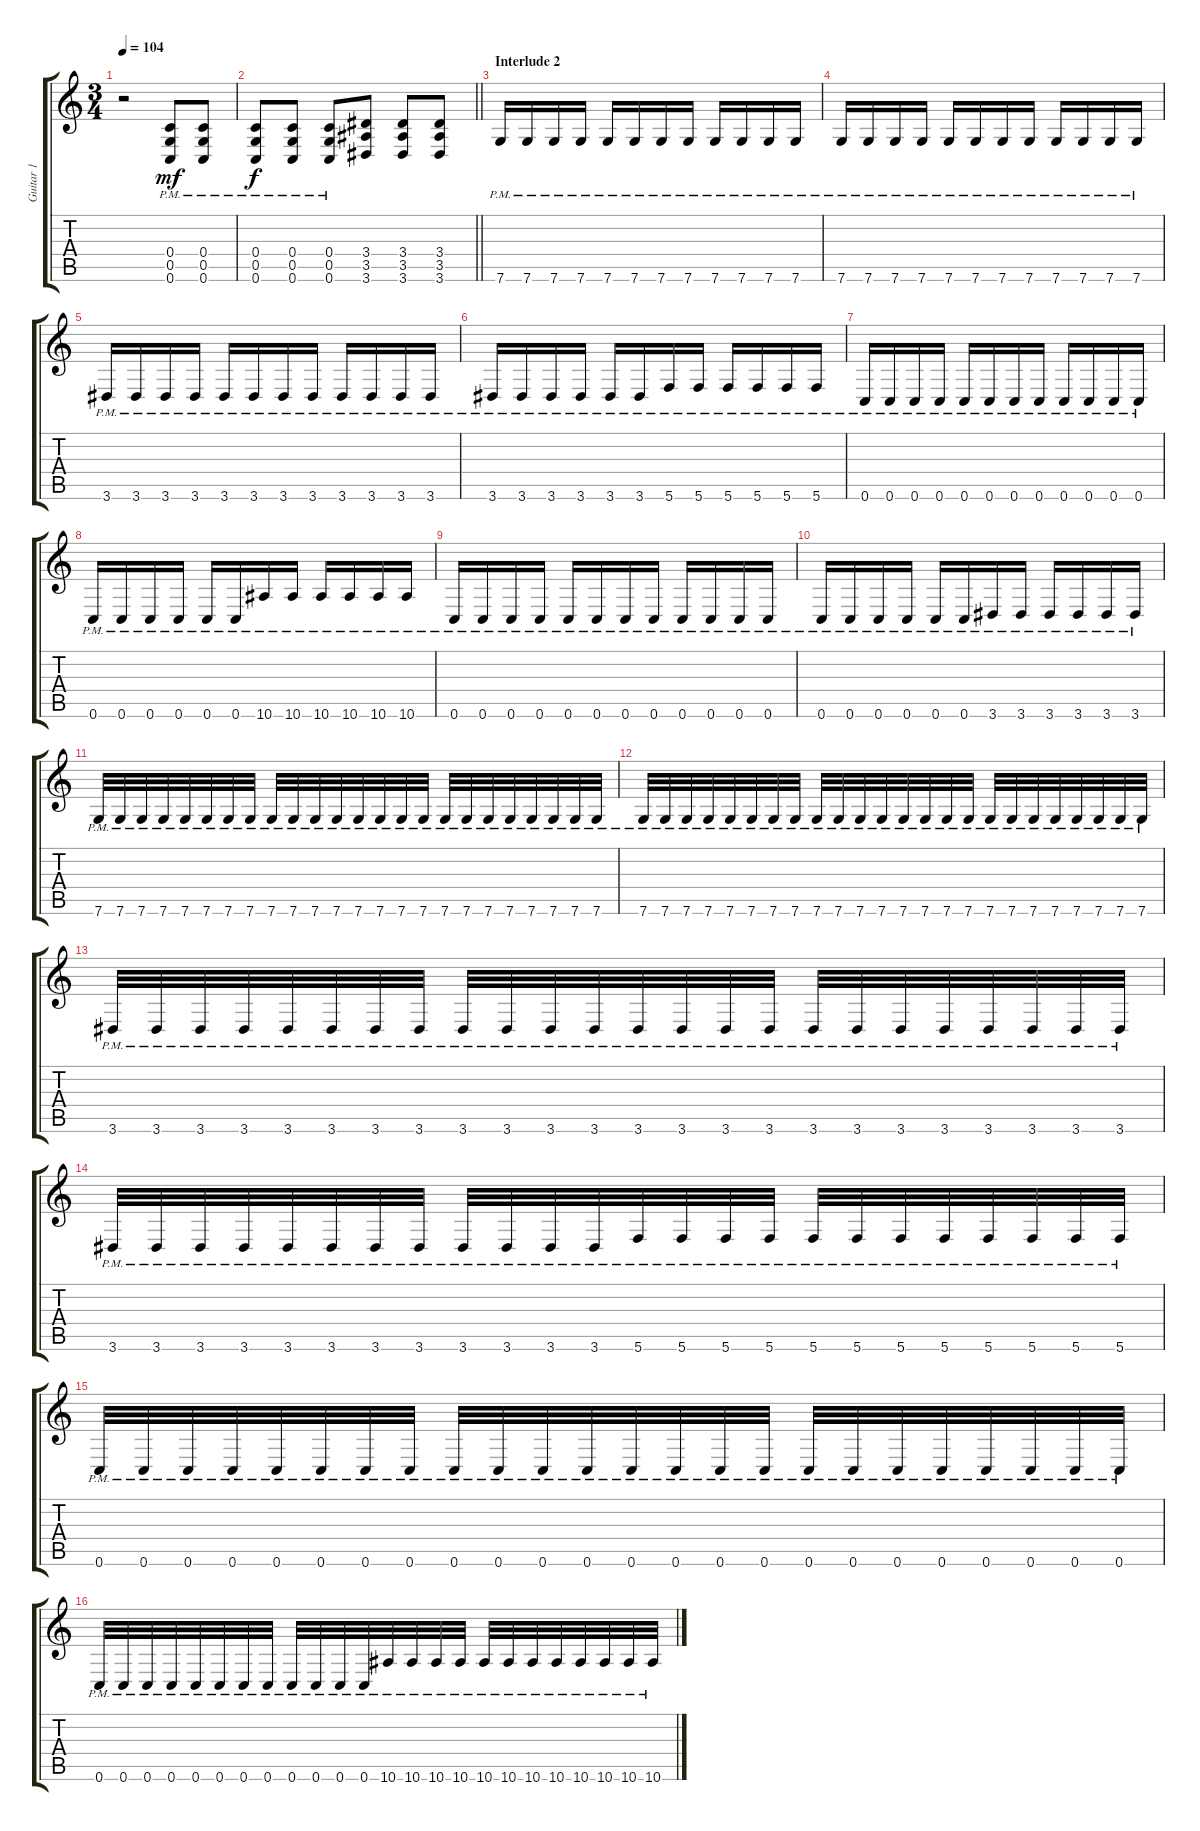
\track ("Guitar 1" "Guitar 1") {instrument distortionguitar}
\staff {score tabs}
\tuning (D4 A3 F3 C3 G2 C2) {hide}
\ts (3 4)
\tempo 104
\clef g2
\ks c
r.2{dy f volume 9} (0.4{pm} 0.5{pm} 0.6{pm}).8{dy mf} (0.4{pm} 0.5{pm} 0.6{pm}).8 |
\barLineRight lightlight
(0.4{pm} 0.5{pm} 0.6{pm}).8{dy f} (0.4{pm} 0.5{pm} 0.6{pm}).8 (0.4{pm} 0.5{pm} 0.6{pm}).8 (3.4 3.5 3.6).8 (3.4 3.5 3.6).8 (3.4 3.5 3.6).8 |
\section ("" "Interlude 2")
7.6{pm}.16 7.6{pm}.16 7.6{pm}.16 7.6{pm}.16 7.6{pm}.16 7.6{pm}.16 7.6{pm}.16 7.6{pm}.16 7.6{pm}.16 7.6{pm}.16 7.6{pm}.16 7.6{pm}.16 |
7.6{pm}.16 7.6{pm}.16 7.6{pm}.16 7.6{pm}.16 7.6{pm}.16 7.6{pm}.16 7.6{pm}.16 7.6{pm}.16 7.6{pm}.16 7.6{pm}.16 7.6{pm}.16 7.6{pm}.16 |
3.6{pm}.16 3.6{pm}.16 3.6{pm}.16 3.6{pm}.16 3.6{pm}.16 3.6{pm}.16 3.6{pm}.16 3.6{pm}.16 3.6{pm}.16 3.6{pm}.16 3.6{pm}.16 3.6{pm}.16 |
3.6{pm}.16 3.6{pm}.16 3.6{pm}.16 3.6{pm}.16 3.6{pm}.16 3.6{pm}.16 5.6{pm}.16 5.6{pm}.16 5.6{pm}.16 5.6{pm}.16 5.6{pm}.16 5.6{pm}.16 |
0.6{pm}.16 0.6{pm}.16 0.6{pm}.16 0.6{pm}.16 0.6{pm}.16 0.6{pm}.16 0.6{pm}.16 0.6{pm}.16 0.6{pm}.16 0.6{pm}.16 0.6{pm}.16 0.6{pm}.16 |
0.6{pm}.16 0.6{pm}.16 0.6{pm}.16 0.6{pm}.16 0.6{pm}.16 0.6{pm}.16 10.6{pm}.16 10.6{pm}.16 10.6{pm}.16 10.6{pm}.16 10.6{pm}.16 10.6{pm}.16 |
0.6{pm}.16 0.6{pm}.16 0.6{pm}.16 0.6{pm}.16 0.6{pm}.16 0.6{pm}.16 0.6{pm}.16 0.6{pm}.16 0.6{pm}.16 0.6{pm}.16 0.6{pm}.16 0.6{pm}.16 |
0.6{pm}.16 0.6{pm}.16 0.6{pm}.16 0.6{pm}.16 0.6{pm}.16 0.6{pm}.16 3.6{pm}.16 3.6{pm}.16 3.6{pm}.16 3.6{pm}.16 3.6{pm}.16 3.6{pm}.16 |
7.6{pm}.32 7.6{pm}.32 7.6{pm}.32 7.6{pm}.32 7.6{pm}.32 7.6{pm}.32 7.6{pm}.32 7.6{pm}.32 7.6{pm}.32 7.6{pm}.32 7.6{pm}.32 7.6{pm}.32 7.6{pm}.32 7.6{pm}.32 7.6{pm}.32 7.6{pm}.32 7.6{pm}.32 7.6{pm}.32 7.6{pm}.32 7.6{pm}.32 7.6{pm}.32 7.6{pm}.32 7.6{pm}.32 7.6{pm}.32 |
7.6{pm}.32 7.6{pm}.32 7.6{pm}.32 7.6{pm}.32 7.6{pm}.32 7.6{pm}.32 7.6{pm}.32 7.6{pm}.32 7.6{pm}.32 7.6{pm}.32 7.6{pm}.32 7.6{pm}.32 7.6{pm}.32 7.6{pm}.32 7.6{pm}.32 7.6{pm}.32 7.6{pm}.32 7.6{pm}.32 7.6{pm}.32 7.6{pm}.32 7.6{pm}.32 7.6{pm}.32 7.6{pm}.32 7.6{pm}.32 |
3.6{pm}.32 3.6{pm}.32 3.6{pm}.32 3.6{pm}.32 3.6{pm}.32 3.6{pm}.32 3.6{pm}.32 3.6{pm}.32 3.6{pm}.32 3.6{pm}.32 3.6{pm}.32 3.6{pm}.32 3.6{pm}.32 3.6{pm}.32 3.6{pm}.32 3.6{pm}.32 3.6{pm}.32 3.6{pm}.32 3.6{pm}.32 3.6{pm}.32 3.6{pm}.32 3.6{pm}.32 3.6{pm}.32 3.6{pm}.32 |
3.6{pm}.32 3.6{pm}.32 3.6{pm}.32 3.6{pm}.32 3.6{pm}.32 3.6{pm}.32 3.6{pm}.32 3.6{pm}.32 3.6{pm}.32 3.6{pm}.32 3.6{pm}.32 3.6{pm}.32 5.6{pm}.32 5.6{pm}.32 5.6{pm}.32 5.6{pm}.32 5.6{pm}.32 5.6{pm}.32 5.6{pm}.32 5.6{pm}.32 5.6{pm}.32 5.6{pm}.32 5.6{pm}.32 5.6{pm}.32 |
0.6{pm}.32 0.6{pm}.32 0.6{pm}.32 0.6{pm}.32 0.6{pm}.32 0.6{pm}.32 0.6{pm}.32 0.6{pm}.32 0.6{pm}.32 0.6{pm}.32 0.6{pm}.32 0.6{pm}.32 0.6{pm}.32 0.6{pm}.32 0.6{pm}.32 0.6{pm}.32 0.6{pm}.32 0.6{pm}.32 0.6{pm}.32 0.6{pm}.32 0.6{pm}.32 0.6{pm}.32 0.6{pm}.32 0.6{pm}.32 |
0.6{pm}.32 0.6{pm}.32 0.6{pm}.32 0.6{pm}.32 0.6{pm}.32 0.6{pm}.32 0.6{pm}.32 0.6{pm}.32 0.6{pm}.32 0.6{pm}.32 0.6{pm}.32 0.6{pm}.32 10.6{pm}.32 10.6{pm}.32 10.6{pm}.32 10.6{pm}.32 10.6{pm}.32 10.6{pm}.32 10.6{pm}.32 10.6{pm}.32 10.6{pm}.32 10.6{pm}.32 10.6{pm}.32 10.6{pm}.32
